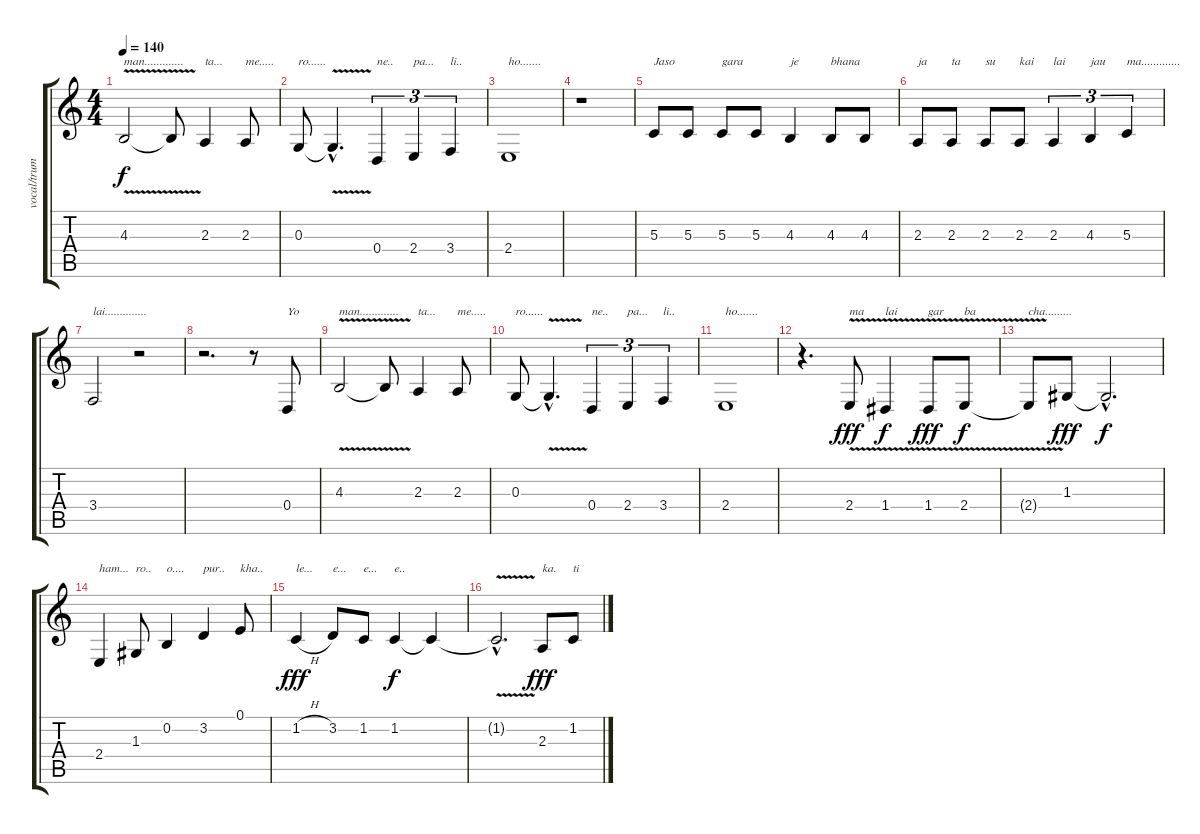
\track ("vocal/trumpet" "vocal/trum") {instrument choiraahs}
\staff {score tabs}
\tuning (E4 B3 G3 D3 A2 E2) {hide}
\ts (4 4)
\tempo 140
\clef g2
\ks c
4.3{v}.2{txt "man............." dy f} 4.3{t}.8 2.3.4{txt "ta..."} 2.3.8{txt "me....."} |
0.3.8{txt "ro......"} 0.3{v hac t}.4{d} 0.4.4{tu (3 2) txt "ne.."} 2.4.4{tu (3 2) txt "pa..."} 3.4.4{tu (3 2) txt "li.."} |
2.4.1{txt "ho......."} |
r.1 |
5.3.8{txt "Jaso"} 5.3.8 5.3.8{txt "gara"} 5.3.8 4.3.4{txt "je"} 4.3.8{txt "bhana"} 4.3.8 |
2.3.8{txt "ja"} 2.3.8{txt "ta"} 2.3.8{txt "su"} 2.3.8{txt "kai"} 2.3.4{tu (3 2) txt "lai"} 4.3.4{tu (3 2) txt "jau"} 5.3.4{tu (3 2) txt "ma............."} |
3.4.2{txt "lai.............."} r.2 |
r.2{d} r.8 0.4.8{txt "Yo"} |
4.3{v}.2{txt "man............."} 4.3{t}.8 2.3.4{txt "ta..."} 2.3.8{txt "me....."} |
0.3.8{txt "ro......"} 0.3{v hac t}.4{d} 0.4.4{tu (3 2) txt "ne.."} 2.4.4{tu (3 2) txt "pa..."} 3.4.4{tu (3 2) txt "li.."} |
2.4.1{txt "ho......."} |
r.4{d} 2.4{v}.8{txt "ma" dy fff} 1.4{v}.4{txt "lai" dy f} 1.4{v}.8{txt "gar" dy fff} 2.4{v}.8{txt "ba" dy f} |
2.4{v t}.8{txt "cha........."} 1.3.8{dy fff} 1.3{hac t}.2{d dy f} |
2.4.4{txt "ham..."} 1.3.8{txt "ro.."} 0.2.4{txt "o...."} 3.2.4{txt "pur.."} 0.1.8{txt "kha.."} |
1.2{h}.4{txt "le..." dy fff} 3.2.8{txt "e..."} 1.2.8{txt "e..."} 1.2.4{txt "e.." dy f} 1.2{t}.4 |
1.2{v hac t}.2{d} 2.3.8{txt "ka." dy fff} 1.2.8{txt "ti"}
